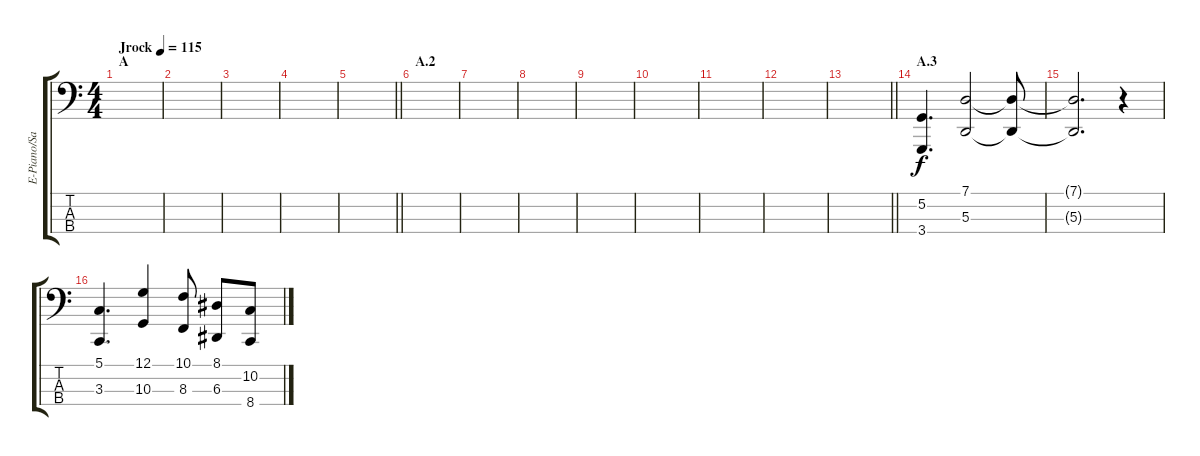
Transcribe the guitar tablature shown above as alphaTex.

\track ("E-Piano/Sawtooh" "E-Piano/Sa") {instrument electricgrandpiano}
\staff {score tabs}
\tuning (G2 D2 A1 E1) {hide}
\ts (4 4)
\section ("" "A")
\tempo (115 "Jrock")
\clef f4
\ks c
|
|
|
|
\barLineRight lightlight
|
\section ("" "A.2")
|
|
|
|
|
|
|
\barLineRight lightlight
|
\section ("" "A.3")
(5.2 3.4).4{d} (7.1 5.3).2 (7.1{t} 5.3{t}).8 |
(7.1{t} 5.3{t}).2{d} r.4 |
(5.1 3.3).4{d} (12.1 10.3).4 (10.1 8.3).8 (8.1 6.3).8 (10.2 8.4).8
